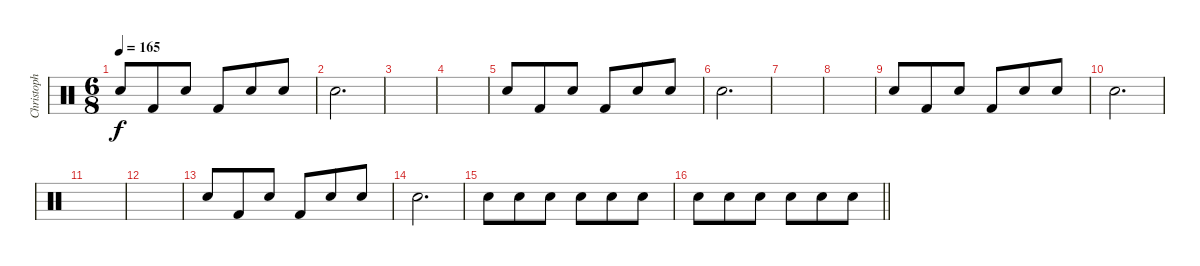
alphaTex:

\track ("Christoph Schneider" "Christoph ") {instrument percussion}
\staff {score}
\articulation defaults
\ts (6 8)
\tempo 165
\clef neutral
\ks c "Electric Snare (hit)".8{dy f} "Kick (hit) 2".8 "Electric Snare (hit)".8 "Kick (hit) 2".8 "Electric Snare (hit)".8 "Electric Snare (hit)".8
|
"Electric Snare (hit)".2{d} |
|
|
"Electric Snare (hit)".8 "Kick (hit) 2".8 "Electric Snare (hit)".8 "Kick (hit) 2".8 "Electric Snare (hit)".8 "Electric Snare (hit)".8 |
"Electric Snare (hit)".2{d} |
|
|
"Electric Snare (hit)".8 "Kick (hit) 2".8 "Electric Snare (hit)".8 "Kick (hit) 2".8 "Electric Snare (hit)".8 "Electric Snare (hit)".8 |
"Electric Snare (hit)".2{d} |
|
|
"Electric Snare (hit)".8 "Kick (hit) 2".8 "Electric Snare (hit)".8 "Kick (hit) 2".8 "Electric Snare (hit)".8 "Electric Snare (hit)".8 |
"Electric Snare (hit)".2{d} |
"Electric Snare (hit)".8 "Electric Snare (hit)".8 "Electric Snare (hit)".8 "Electric Snare (hit)".8 "Electric Snare (hit)".8 "Electric Snare (hit)".8 |
\barLineRight lightlight "Electric Snare (hit)".8 "Electric Snare (hit)".8 "Electric Snare (hit)".8 "Electric Snare (hit)".8 "Electric Snare (hit)".8 "Electric Snare (hit)".8
